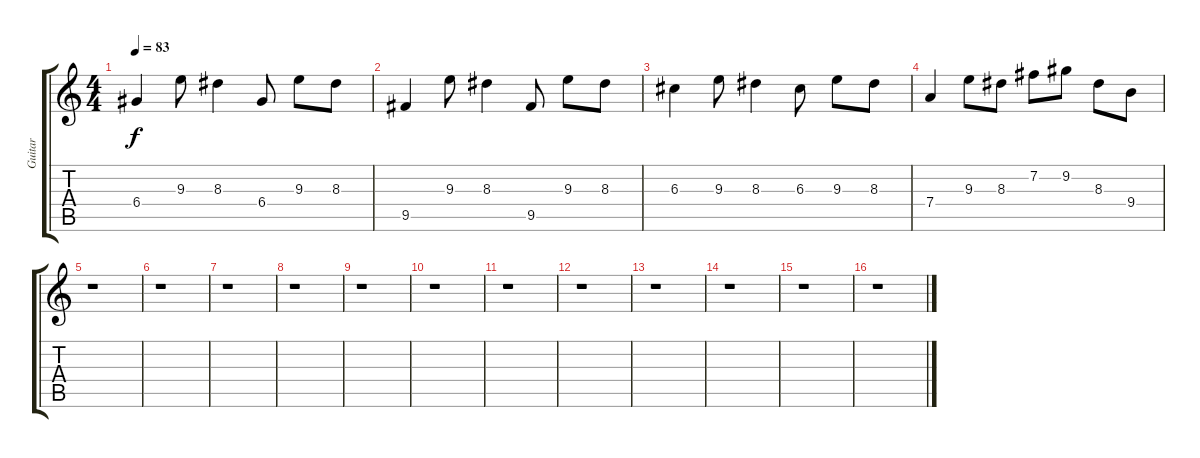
\track ("Guitar" "Guitar") {instrument distortionguitar}
\staff {score tabs}
\tuning (E4 B3 G3 D3 A2 E2) {hide}
\ts (4 4)
\tempo 83
\clef g2
\ks c
6.4.4{dy f} 9.3.8 8.3.4 6.4.8 9.3.8 8.3.8 |
9.5.4 9.3.8 8.3.4 9.5.8 9.3.8 8.3.8 |
6.3.4 9.3.8 8.3.4 6.3.8 9.3.8 8.3.8 |
7.4.4 9.3.8 8.3.8 7.2.8 9.2.8 8.3.8 9.4.8 |
r.1 |
r.1 |
r.1 |
r.1 |
r.1 |
r.1 |
r.1 |
r.1 |
r.1 |
r.1 |
r.1 |
r.1
